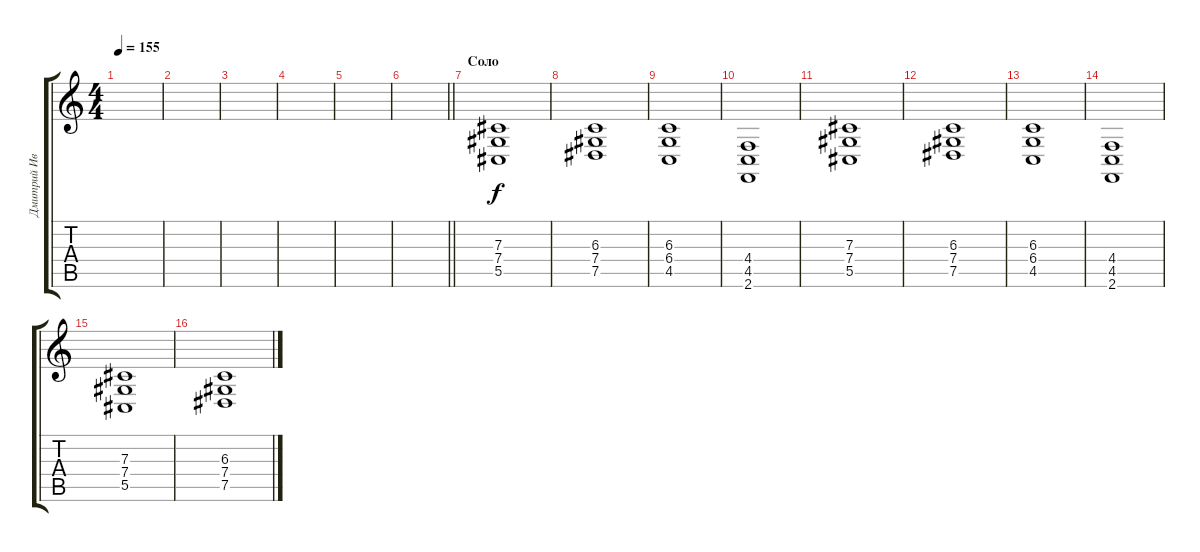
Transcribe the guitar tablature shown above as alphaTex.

\track ("Дмитрий Иванов" "Дмитрий Ив") {instrument stringensemble1}
\staff {score tabs}
\tuning (Eb4 Bb3 Gb3 Db3 Ab2 Eb2) {hide}
\ts (4 4)
\tempo 155
\clef g2
\ks c
|
|
|
|
|
\barLineRight lightlight
|
\section ("" "Соло")
(7.3 7.4 5.5).1{volume 6} |
(6.3 7.4 7.5).1 |
(6.3 6.4 4.5).1 |
(4.4 4.5 2.6).1 |
(7.3 7.4 5.5).1 |
(6.3 7.4 7.5).1 |
(6.3 6.4 4.5).1 |
(4.4 4.5 2.6).1 |
(7.3 7.4 5.5).1 |
(6.3 7.4 7.5).1
